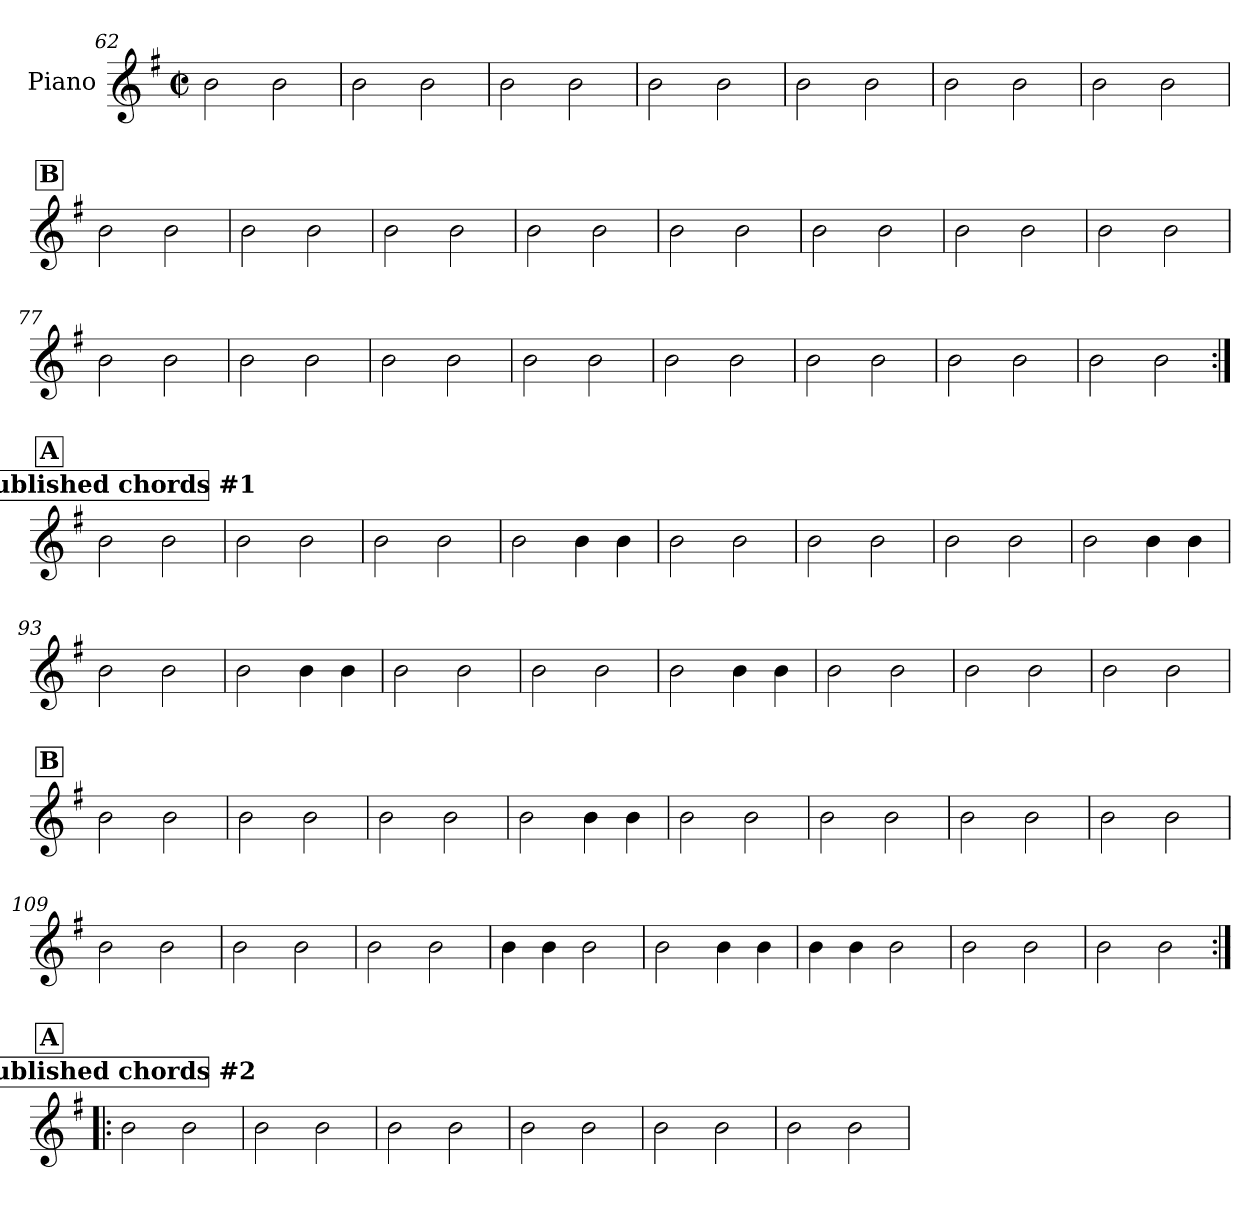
**kern
*part1
*staff1
*I"Piano
*I'Pno.
*clefG2
*k[f#]
*M2/2
*met(c|)
=62
2b
2b
=63
2b
2b
=64
2b
2b
=65
2b
2b
=66
2b
2b
=67
2b
2b
=68
2b
2b
!!LO:LB:g=z
!!LO:REH:place=s1:a:fs=14:t=B
=69
2b
2b
=70
2b
2b
=71
2b
2b
=72
2b
2b
=73
2b
2b
=74
2b
2b
=75
2b
2b
=76
2b
2b
!!LO:LB:g=z
=77
2b
2b
=78
2b
2b
=79
2b
2b
=80
2b
2b
=81
2b
2b
=82
2b
2b
=83
2b
2b
=84
2b
2b
!!LO:PB:g=z
!!LO:REH:place=s1:a:fs=14:t=
!!LO:REH:place=s1:a:i:fs=12:t=alternate published chords #1
!!LO:REH:place=s1:a:fs=14:t=
!!LO:REH:place=s1:a:fs=14:t=A
=85:|!
2b
2b
=86
2b
2b
=87
2b
2b
=88
2b
4b
4b
!!LO:LB:g=z
=89
2b
2b
=90
2b
2b
=91
2b
2b
=92
2b
4b
4b
!!LO:LB:g=z
=93
2b
2b
=94
2b
4b
4b
=95
2b
2b
=96
2b
2b
!!LO:LB:g=z
=97
2b
4b
4b
=98
2b
2b
=99
2b
2b
=100
2b
2b
!!LO:LB:g=z
!!LO:REH:place=s1:a:fs=14:t=B
=101
2b
2b
=102
2b
2b
=103
2b
2b
=104
2b
4b
4b
!!LO:LB:g=z
=105
2b
2b
=106
2b
2b
=107
2b
2b
=108
2b
2b
!!LO:LB:g=z
=109
2b
2b
=110
2b
2b
=111
2b
2b
=112
4b
4b
2b
!!LO:LB:g=z
=113
2b
4b
4b
=114
4b
4b
2b
=115
2b
2b
=116
2b
2b
!!LO:PB:g=z
!!LO:REH:place=s1:a:fs=14:t=
!!LO:REH:place=s1:a:i:fs=12:t=alternate published chords #2
!!LO:REH:place=s1:a:fs=14:t=
!!LO:REH:place=s1:a:fs=14:t=A
=117:|!|:
2b
2b
=118
2b
2b
=119
2b
2b
=120
2b
2b
!!LO:LB:g=z
=121
2b
2b
=122
2b
2b
=
*-
